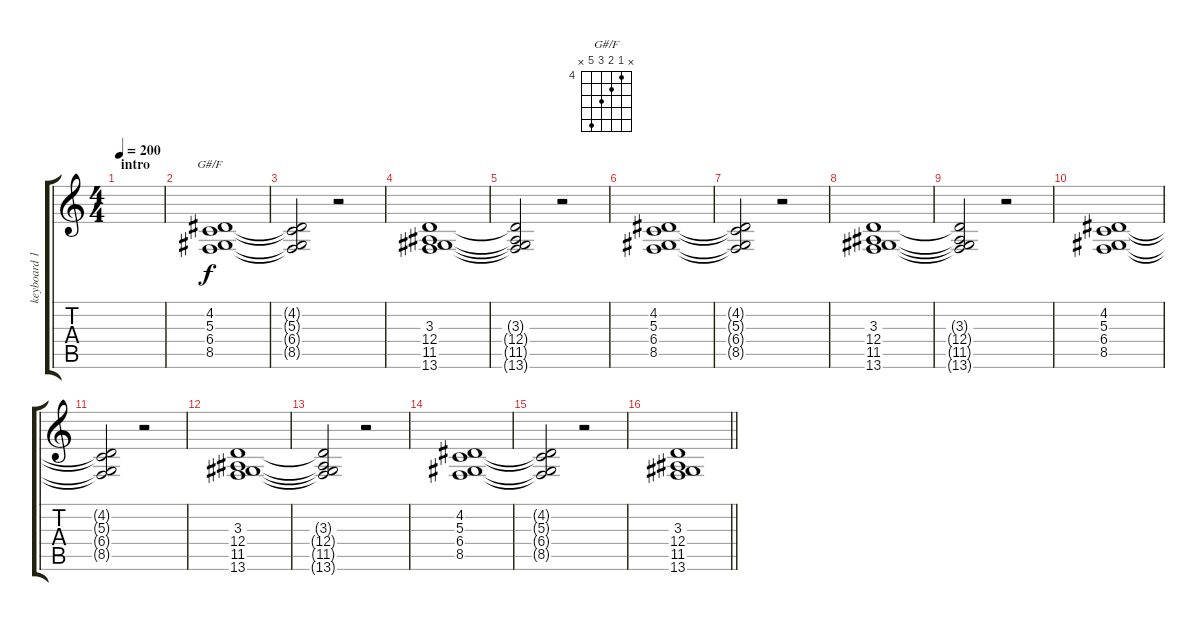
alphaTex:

\track ("keyboard 1" "keyboard 1") {instrument acousticgrandpiano}
\staff {score tabs}
\tuning (E4 B3 G3 D3 A2 E2) {hide}
\chord ("G#/F" x 4 5 6 8 x) {firstfret 4}
\ts (4 4)
\section ("" "intro")
\tempo 200
\clef g2
\ks c
|
(4.2 5.3 6.4 8.5).1{ch "G#/F"} |
(4.2{t} 5.3{t} 6.4{t} 8.5{t}).2 r.2 |
(3.3 12.4 11.5 13.6).1 |
(3.3{t} 12.4{t} 11.5{t} 13.6{t}).2 r.2 |
(4.2 5.3 6.4 8.5).1 |
(4.2{t} 5.3{t} 6.4{t} 8.5{t}).2 r.2 |
(3.3 12.4 11.5 13.6).1 |
(3.3{t} 12.4{t} 11.5{t} 13.6{t}).2 r.2 |
(4.2 5.3 6.4 8.5).1 |
(4.2{t} 5.3{t} 6.4{t} 8.5{t}).2 r.2 |
(3.3 12.4 11.5 13.6).1 |
(3.3{t} 12.4{t} 11.5{t} 13.6{t}).2 r.2 |
(4.2 5.3 6.4 8.5).1 |
(4.2{t} 5.3{t} 6.4{t} 8.5{t}).2 r.2 |
\barLineRight lightlight
(3.3 12.4 11.5 13.6).1
